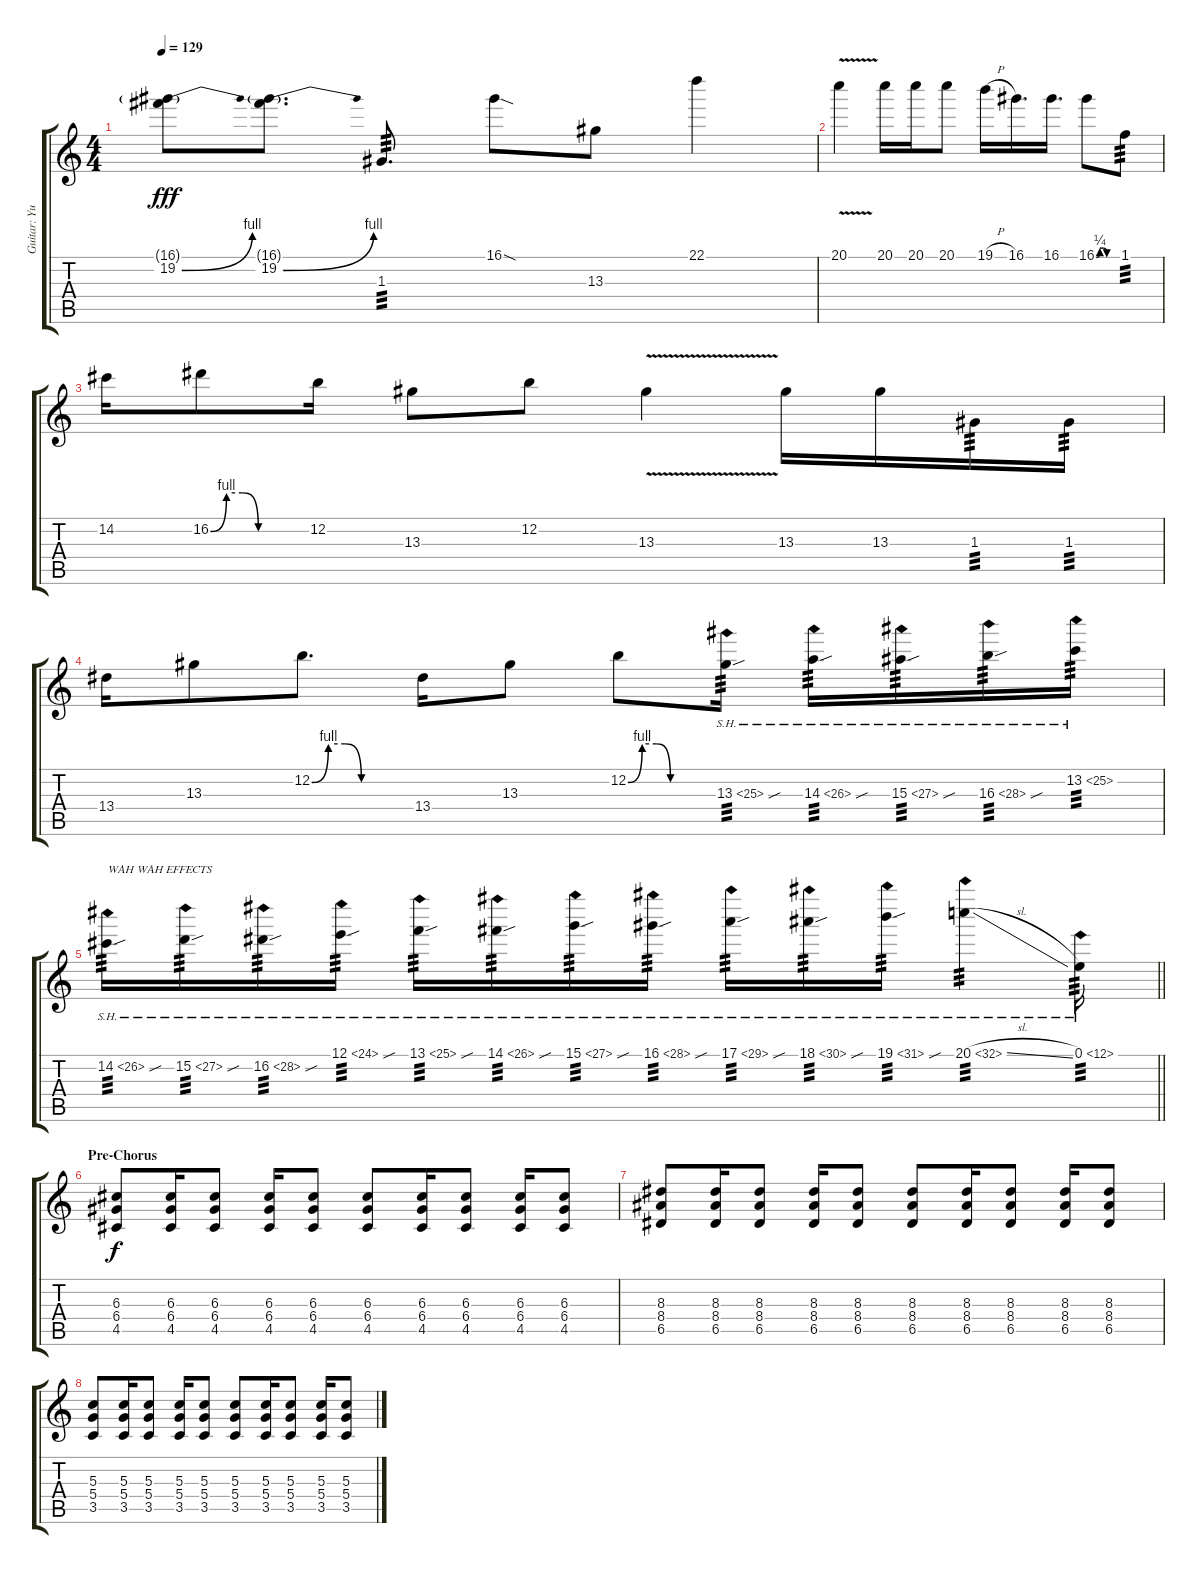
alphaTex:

\track ("Guitar: Yui Hirasawa" "Guitar: Yu") {instrument distortionguitar}
\staff {score tabs}
\tuning (E4 B3 G3 D3 A2 E2) {hide}
\ts (4 4)
\tempo 129
\clef g2
\ks c
(16.1{g} 19.2{be (bend 0 0 60 4)}).8{dy fff} (16.1{g} 19.2{be (bend 0 0 60 4)}).8{d} 1.3.8{d tp 3} 16.1{sod}.8 13.3.8 22.1.4 |
20.1{v}.4 20.1.16 20.1.16 20.1.8 19.1{h}.16 16.1.16{d} 16.1.16{d} 16.1{be (custom 0 0 10 1 20 1 30 0 60 0)}.8 1.1.8{tp 3} |
14.2.16 16.2{be (custom 0 0 10 4 20 4 30 0 60 0)}.8 12.2.16 13.3.8 12.2.8 13.3{v}.4 13.3.16 13.3.16 1.3.16{tp 3} 1.3.16{tp 3} |
13.4.16 13.3.8 12.2{be (custom 0 0 10 4 20 4 30 0 60 0)}.8{d} 13.4.16 13.3.8 12.2{be (custom 0 0 10 4 20 4 30 0 60 0)}.8 13.3{sh 12 sou}.16{tp 3} 14.3{sh 12 sou}.16{tp 3} 15.3{sh 12 sou}.16{tp 3} 16.3{sh 12 sou}.16{tp 3} 13.2{sh 12}.16{tp 3} |
\barLineRight lightlight
14.2{sh 12 sou}.16{txt "WAH WAH EFFECTS" tp 3} 15.2{sh 12 sou}.16{tp 3} 16.2{sh 12 sou}.16{tp 3} 12.1{sh 12 sou}.16{tp 3} 13.1{sh 12 sou}.16{tp 3} 14.1{sh 12 sou}.16{tp 3} 15.1{sh 12 sou}.16{tp 3} 16.1{sh 12 sou}.16{tp 3} 17.1{sh 12 sou}.16{tp 3} 18.1{sh 12 sou}.16{tp 3} 19.1{sh 12 sou}.16{tp 3} 20.1{sh 12 sl}.4{tp 3} 0.1{sh 12}.16{tp 3} |
\section ("" "Pre-Chorus")
(6.3 6.4 4.5).8{dy f balance 16} (6.3 6.4 4.5).16 (6.3 6.4 4.5).8 (6.3 6.4 4.5).16 (6.3 6.4 4.5).8 (6.3 6.4 4.5).8 (6.3 6.4 4.5).16 (6.3 6.4 4.5).8 (6.3 6.4 4.5).16 (6.3 6.4 4.5).8 |
(8.3 8.4 6.5).8 (8.3 8.4 6.5).16 (8.3 8.4 6.5).8 (8.3 8.4 6.5).16 (8.3 8.4 6.5).8 (8.3 8.4 6.5).8 (8.3 8.4 6.5).16 (8.3 8.4 6.5).8 (8.3 8.4 6.5).16 (8.3 8.4 6.5).8 |
(5.3 5.4 3.5).8 (5.3 5.4 3.5).16 (5.3 5.4 3.5).8 (5.3 5.4 3.5).16 (5.3 5.4 3.5).8 (5.3 5.4 3.5).8 (5.3 5.4 3.5).16 (5.3 5.4 3.5).8 (5.3 5.4 3.5).16 (5.3 5.4 3.5).8
